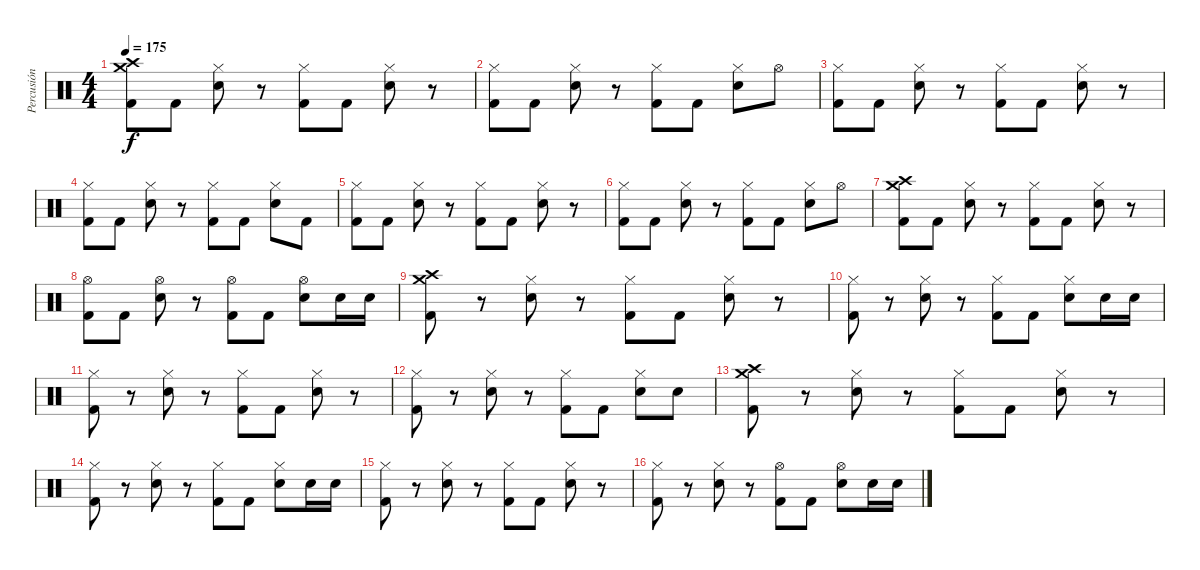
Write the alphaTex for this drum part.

\track ("Percusión" "Percusión") {instrument percussion}
\staff {score}
\articulation defaults
\ts (4 4)
\tempo 175
\clef neutral
\ks c
("Crash high (hit)" "Crash medium (hit)" "Kick (hit) 2").8{dy f} "Kick (hit) 2".8 ("Hi-Hat (closed)" "Electric Snare (hit)").8 r.8 ("Hi-Hat (closed)" "Kick (hit) 2").8 "Kick (hit) 2".8 ("Hi-Hat (closed)" "Electric Snare (hit)").8 r.8 |
("Hi-Hat (closed)" "Kick (hit) 2").8 "Kick (hit) 2".8 ("Hi-Hat (closed)" "Electric Snare (hit)").8 r.8 ("Hi-Hat (closed)" "Kick (hit) 2").8 "Kick (hit) 2".8 ("Hi-Hat (closed)" "Electric Snare (hit)").8 "Hi-Hat (open)".8 |
("Hi-Hat (closed)" "Kick (hit) 2").8 "Kick (hit) 2".8 ("Hi-Hat (closed)" "Electric Snare (hit)").8 r.8 ("Hi-Hat (closed)" "Kick (hit) 2").8 "Kick (hit) 2".8 ("Hi-Hat (closed)" "Electric Snare (hit)").8 r.8 |
("Hi-Hat (closed)" "Kick (hit) 2").8 "Kick (hit) 2".8 ("Hi-Hat (closed)" "Electric Snare (hit)").8 r.8 ("Hi-Hat (closed)" "Kick (hit) 2").8 "Kick (hit) 2".8 ("Hi-Hat (closed)" "Electric Snare (hit)").8 "Kick (hit) 2".8 |
("Hi-Hat (closed)" "Kick (hit) 2").8 "Kick (hit) 2".8 ("Hi-Hat (closed)" "Electric Snare (hit)").8 r.8 ("Hi-Hat (closed)" "Kick (hit) 2").8 "Kick (hit) 2".8 ("Hi-Hat (closed)" "Electric Snare (hit)").8 r.8 |
("Hi-Hat (closed)" "Kick (hit) 2").8 "Kick (hit) 2".8 ("Hi-Hat (closed)" "Electric Snare (hit)").8 r.8 ("Hi-Hat (closed)" "Kick (hit) 2").8 "Kick (hit) 2".8 ("Hi-Hat (closed)" "Electric Snare (hit)").8 "Hi-Hat (open)".8 |
("Crash high (hit)" "Crash medium (hit)" "Kick (hit) 2").8 "Kick (hit) 2".8 ("Hi-Hat (closed)" "Electric Snare (hit)").8 r.8 ("Hi-Hat (closed)" "Kick (hit) 2").8 "Kick (hit) 2".8 ("Hi-Hat (closed)" "Electric Snare (hit)").8 r.8 |
("Hi-Hat (open)" "Kick (hit) 2").8 "Kick (hit) 2".8 ("Hi-Hat (open)" "Electric Snare (hit)").8 r.8 ("Hi-Hat (open)" "Kick (hit) 2").8 "Kick (hit) 2".8 ("Hi-Hat (open)" "Electric Snare (hit)").8 "Electric Snare (hit)".16 "Electric Snare (hit)".16 |
("Crash high (hit)" "Crash medium (hit)" "Kick (hit) 2").8 r.8 ("Hi-Hat (closed)" "Electric Snare (hit)").8 r.8 ("Hi-Hat (closed)" "Kick (hit) 2").8 "Kick (hit) 2".8 ("Hi-Hat (closed)" "Electric Snare (hit)").8 r.8 |
("Hi-Hat (closed)" "Kick (hit) 2").8 r.8 ("Hi-Hat (closed)" "Electric Snare (hit)").8 r.8 ("Hi-Hat (closed)" "Kick (hit) 2").8 "Kick (hit) 2".8 ("Hi-Hat (closed)" "Electric Snare (hit)").8 "Electric Snare (hit)".16 "Electric Snare (hit)".16 |
("Hi-Hat (closed)" "Kick (hit) 2").8 r.8 ("Hi-Hat (closed)" "Electric Snare (hit)").8 r.8 ("Hi-Hat (closed)" "Kick (hit) 2").8 "Kick (hit) 2".8 ("Hi-Hat (closed)" "Electric Snare (hit)").8 r.8 |
("Hi-Hat (closed)" "Kick (hit) 2").8 r.8 ("Hi-Hat (closed)" "Electric Snare (hit)").8 r.8 ("Hi-Hat (closed)" "Kick (hit) 2").8 "Kick (hit) 2".8 ("Hi-Hat (closed)" "Electric Snare (hit)").8 "Electric Snare (hit)".8 |
("Crash high (hit)" "Crash medium (hit)" "Kick (hit) 2").8 r.8 ("Hi-Hat (closed)" "Electric Snare (hit)").8 r.8 ("Hi-Hat (closed)" "Kick (hit) 2").8 "Kick (hit) 2".8 ("Hi-Hat (closed)" "Electric Snare (hit)").8 r.8 |
("Hi-Hat (closed)" "Kick (hit) 2").8 r.8 ("Hi-Hat (closed)" "Electric Snare (hit)").8 r.8 ("Hi-Hat (closed)" "Kick (hit) 2").8 "Kick (hit) 2".8 ("Hi-Hat (closed)" "Electric Snare (hit)").8 "Electric Snare (hit)".16 "Electric Snare (hit)".16 |
("Hi-Hat (closed)" "Kick (hit) 2").8 r.8 ("Hi-Hat (closed)" "Electric Snare (hit)").8 r.8 ("Hi-Hat (closed)" "Kick (hit) 2").8 "Kick (hit) 2".8 ("Hi-Hat (closed)" "Electric Snare (hit)").8 r.8 |
("Hi-Hat (closed)" "Kick (hit) 2").8 r.8 ("Hi-Hat (closed)" "Electric Snare (hit)").8 r.8 ("Hi-Hat (open)" "Kick (hit) 2").8 "Kick (hit) 2".8 ("Hi-Hat (open)" "Electric Snare (hit)").8 "Electric Snare (hit)".16 "Electric Snare (hit)".16
